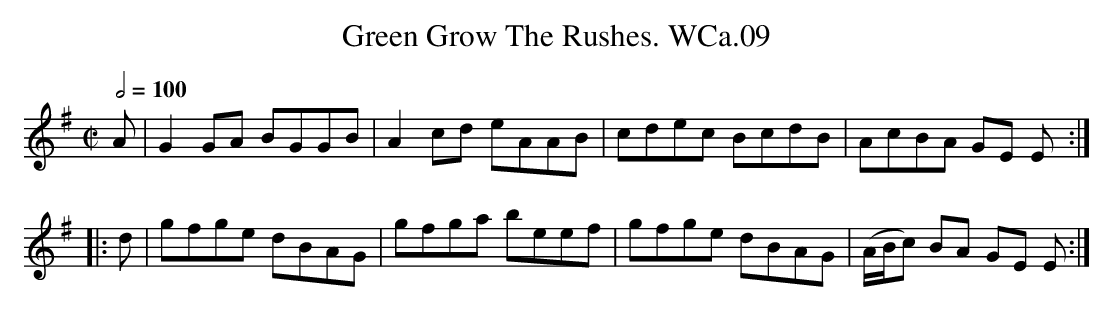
X:1
T:Green Grow The Rushes. WCa.09
M:C|
L:1/8
Q:1/2=100
K:Em
A|G2GA BGGB|A2cd eAAB|cdec BcdB|AcBA GE E:|
|:d|gfge dBAG|gfga beef|gfge dBAG|(A/B/c) BA GE E:|
